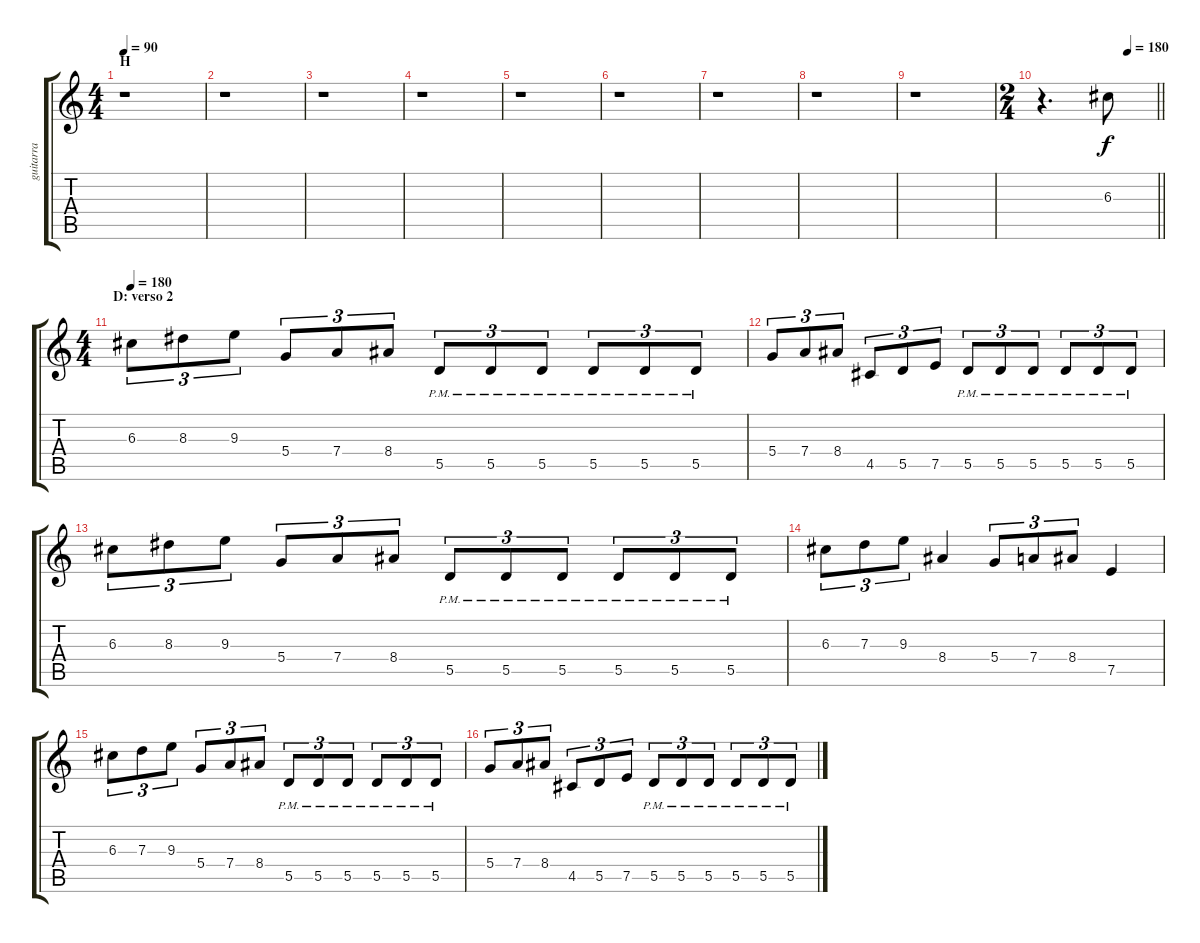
\track ("guitarra" "guitarra") {instrument distortionguitar}
\staff {score tabs}
\tuning (E4 B3 G3 D3 A2 E2) {hide}
\ts (4 4)
\section ("" "H")
\tempo 90
\clef g2
\ks c
r.1{dy f} |
r.1 |
r.1 |
r.1 |
r.1 |
r.1 |
r.1 |
r.1 |
r.1 |
\ts (2 4)
\tempo (180 0.75)
\barLineRight lightlight
r.4{d} 6.3.8{volume 12 balance 8 instrument distortionguitar} |
\ts (4 4)
\section ("" "D: verso 2")
\tempo 180
6.3.8{tu (3 2) volume 16 balance 8 instrument distortionguitar} 8.3.8{tu (3 2)} 9.3.8{tu (3 2)} 5.4.8{tu (3 2)} 7.4.8{tu (3 2)} 8.4.8{tu (3 2)} 5.5{pm}.8{tu (3 2)} 5.5{pm}.8{tu (3 2)} 5.5{pm}.8{tu (3 2)} 5.5{pm}.8{tu (3 2)} 5.5{pm}.8{tu (3 2)} 5.5{pm}.8{tu (3 2)} |
5.4.8{tu (3 2)} 7.4.8{tu (3 2)} 8.4.8{tu (3 2)} 4.5.8{tu (3 2)} 5.5.8{tu (3 2)} 7.5.8{tu (3 2)} 5.5{pm}.8{tu (3 2)} 5.5{pm}.8{tu (3 2)} 5.5{pm}.8{tu (3 2)} 5.5{pm}.8{tu (3 2)} 5.5{pm}.8{tu (3 2)} 5.5{pm}.8{tu (3 2)} |
6.3.8{tu (3 2)} 8.3.8{tu (3 2)} 9.3.8{tu (3 2)} 5.4.8{tu (3 2)} 7.4.8{tu (3 2)} 8.4.8{tu (3 2)} 5.5{pm}.8{tu (3 2)} 5.5{pm}.8{tu (3 2)} 5.5{pm}.8{tu (3 2)} 5.5{pm}.8{tu (3 2)} 5.5{pm}.8{tu (3 2)} 5.5{pm}.8{tu (3 2)} |
6.3.8{tu (3 2)} 7.3.8{tu (3 2)} 9.3.8{tu (3 2)} 8.4.4 5.4.8{tu (3 2)} 7.4.8{tu (3 2)} 8.4.8{tu (3 2)} 7.5.4 |
6.3.8{tu (3 2)} 7.3.8{tu (3 2)} 9.3.8{tu (3 2)} 5.4.8{tu (3 2)} 7.4.8{tu (3 2)} 8.4.8{tu (3 2)} 5.5{pm}.8{tu (3 2)} 5.5{pm}.8{tu (3 2)} 5.5{pm}.8{tu (3 2)} 5.5{pm}.8{tu (3 2)} 5.5{pm}.8{tu (3 2)} 5.5{pm}.8{tu (3 2)} |
5.4.8{tu (3 2)} 7.4.8{tu (3 2)} 8.4.8{tu (3 2)} 4.5.8{tu (3 2)} 5.5.8{tu (3 2)} 7.5.8{tu (3 2)} 5.5{pm}.8{tu (3 2)} 5.5{pm}.8{tu (3 2)} 5.5{pm}.8{tu (3 2)} 5.5{pm}.8{tu (3 2)} 5.5{pm}.8{tu (3 2)} 5.5{pm}.8{tu (3 2)}
